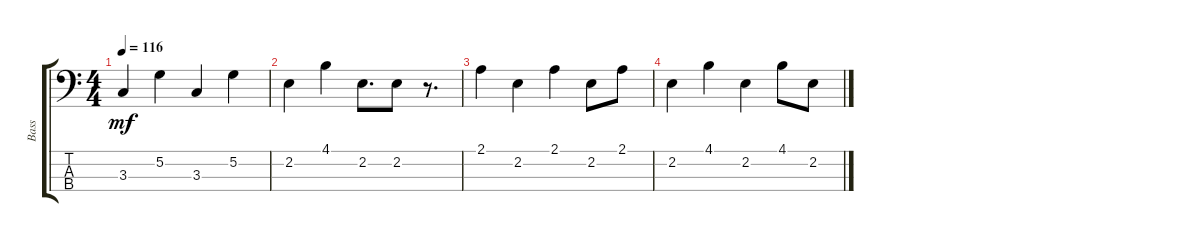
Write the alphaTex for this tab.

\track ("Bass" "Bass") {instrument acousticbass}
\staff {score tabs}
\tuning (G2 D2 A1 E1) {hide}
\ts (4 4)
\tempo 116
\clef f4
\ks c
3.3.4{dy mf} 5.2.4 3.3.4 5.2.4 |
2.2.4 4.1.4 2.2.8{d} 2.2.8 r.8{d} |
2.1.4 2.2.4 2.1.4 2.2.8 2.1.8 |
2.2.4 4.1.4 2.2.4 4.1.8 2.2.8
